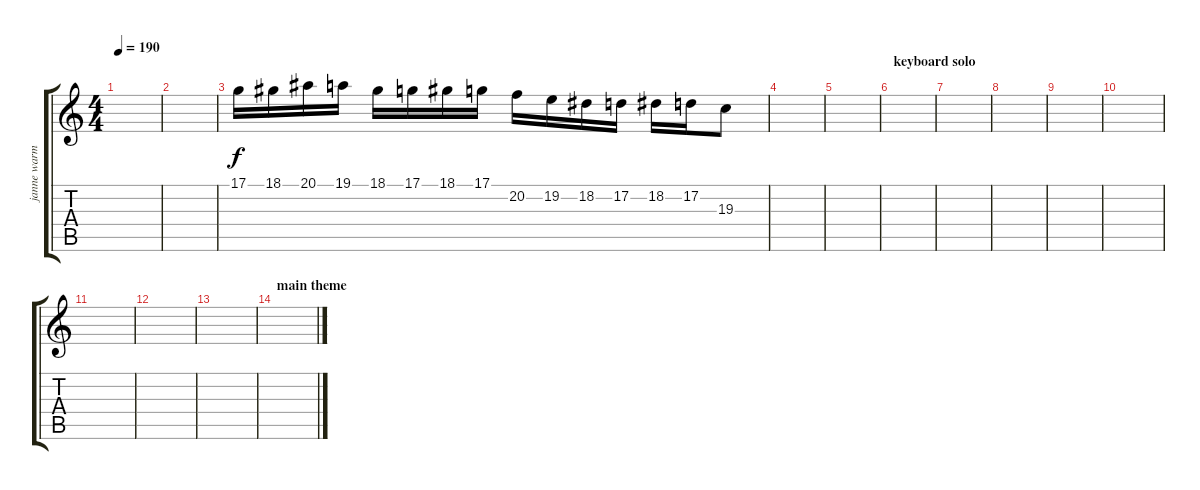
\track ("janne warman" "janne warm") {instrument stringensemble1}
\staff {score tabs}
\tuning (D4 A3 F3 C3 G2 D2) {hide}
\ts (4 4)
\tempo 190
\clef g2
\ks c
|
|
17.1.16 18.1.16 20.1.16 19.1.16 18.1.16 17.1.16 18.1.16 17.1.16 20.2.16 19.2.16 18.2.16 17.2.16 18.2.16 17.2.16 19.3.8 |
|
|
\section ("" "keyboard solo")
|
|
|
|
|
|
|
|
\section ("" "main theme")
